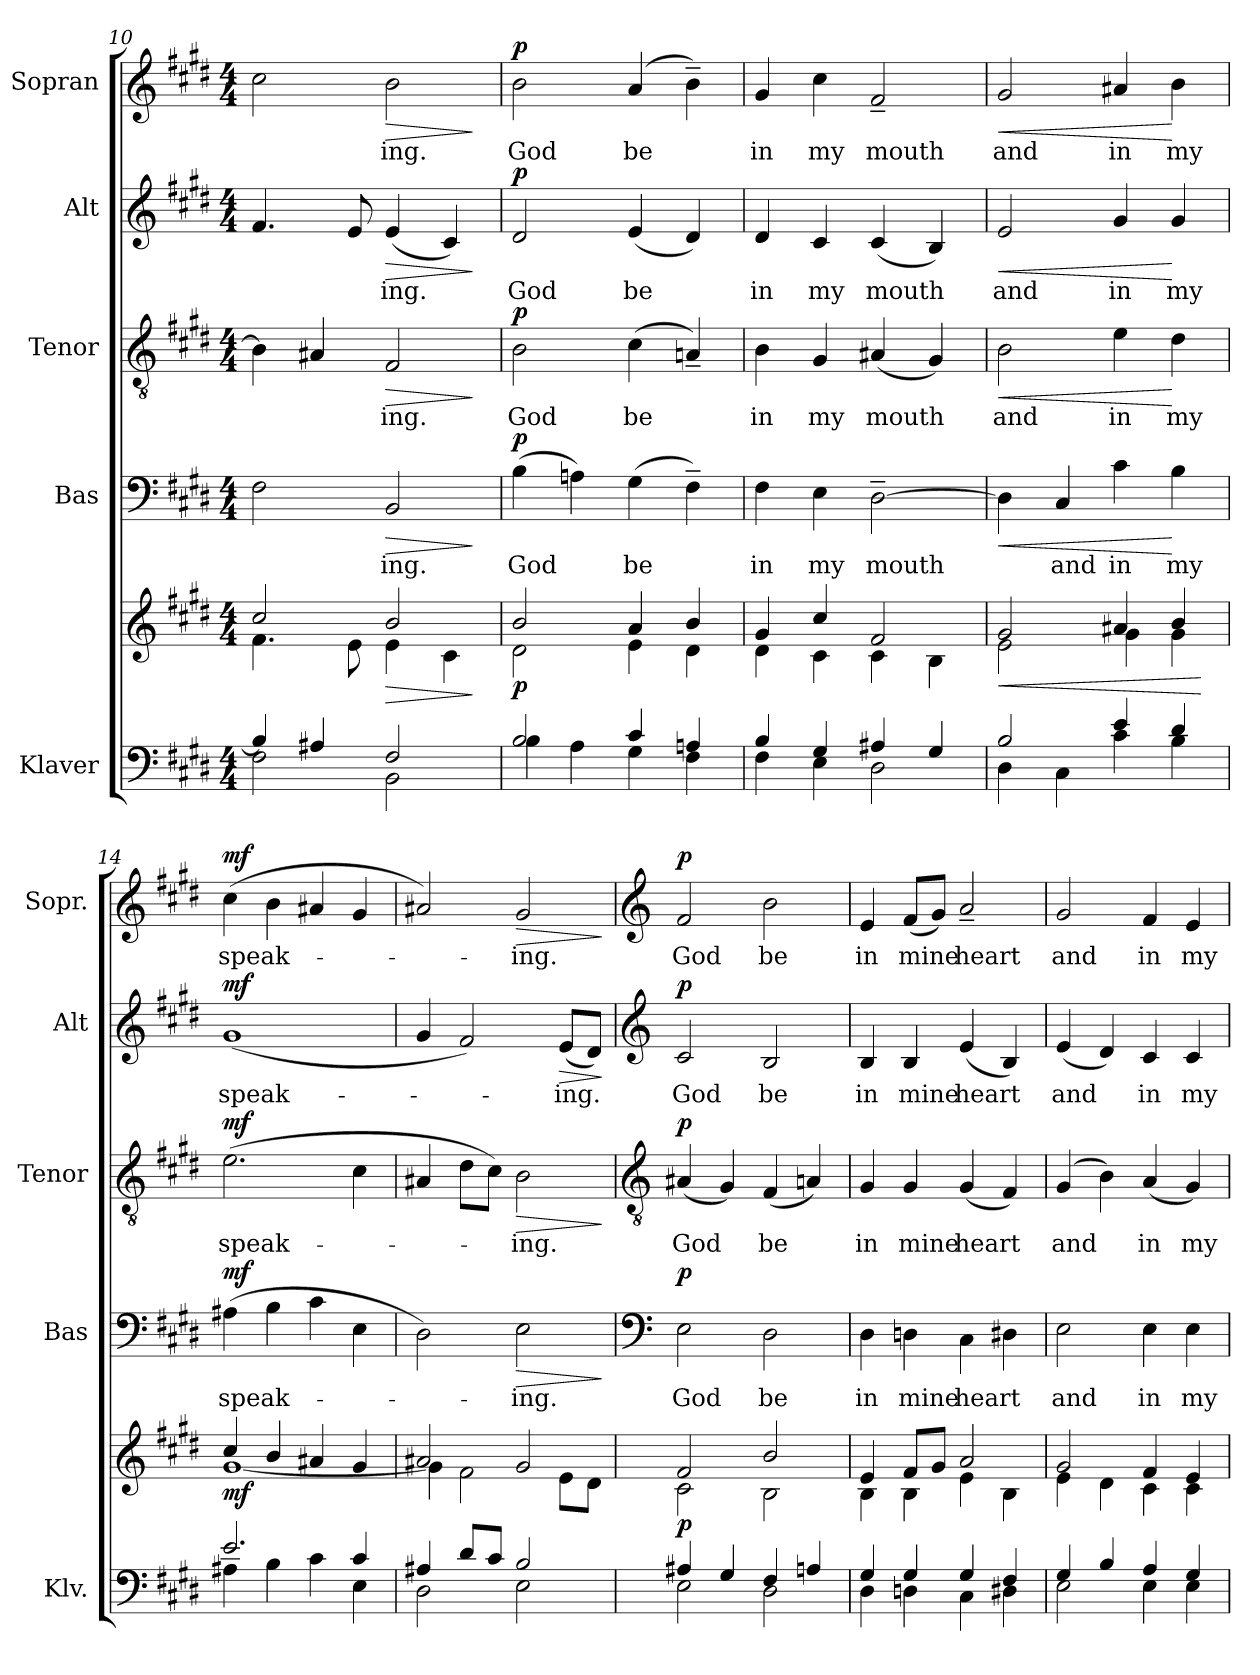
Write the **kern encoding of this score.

**kern	**kern	**dynam	**kern	**text	**dynam	**kern	**text	**dynam	**kern	**text	**dynam	**kern	**text	**dynam
*part5	*part5	*part5	*part4	*part4	*part4	*part3	*part3	*part3	*part2	*part2	*part2	*part1	*part1	*part1
*staff6	*staff5	*staff5/6	*staff4	*staff4	*staff4	*staff3	*staff3	*staff3	*staff2	*staff2	*staff2	*staff1	*staff1	*staff1
*I"Klaver	*	*	*I"Bas	*	*	*I"Tenor	*	*	*I"Alt	*	*	*I"Sopran	*	*
*I'Klv.	*	*	*I'Bas	*	*	*I'Tenor	*	*	*I'Alt	*	*	*I'Sopr.	*	*
*clefF4	*clefG2	*	*clefF4	*	*	*clefGv2	*	*	*clefG2	*	*	*clefG2	*	*
*k[f#c#g#d#]	*k[f#c#g#d#]	*	*k[f#c#g#d#]	*	*	*k[f#c#g#d#]	*	*	*k[f#c#g#d#]	*	*	*k[f#c#g#d#]	*	*
*M4/4	*M4/4	*	*M4/4	*	*	*M4/4	*	*	*M4/4	*	*	*M4/4	*	*
=10	=10	=10	=10	=10	=10	=10	=10	=10	=10	=10	=10	=10	=10	=10
*^	*^	*	*	*	*	*	*	*	*	*	*	*	*	*
4B/]	2F#\	2cc#/	4.f#\	.	2F#\	.	.	4B\]	.	.	4.f#/	.	.	2cc#\	.	.
4A#X/	.	.	.	.	.	.	.	4A#X/	.	.	.	.	.	.	.	.
.	.	.	8e\	.	.	.	.	.	.	.	8e/	.	.	.	.	.
!	!	!	!	!LO:HP:b	!	!LO:LY:b	!LO:HP:b	!	!LO:LY:b	!LO:HP:b	!	!LO:LY:b	!LO:HP:b	!	!LO:LY:b	!LO:HP:b
2F#/	2BB\	2b/	4e\	>	2BB/	-ing.	>	2F#/	-ing.	>	(4e/	ing.	>	2b\	-ing.	>
.	.	.	4c#\	.	.	.	.	.	.	.	4c#/)	.	.	.	.	.
*v	*v	*	*	*	*	*	*	*	*	*	*	*	*	*	*	*
*	*v	*v	*	*	*	*	*	*	*	*	*	*	*	*	*
.	.	]	.	.	]	.	.	]	.	.	]	.	.	]
!!LO:PB:g=z
=11	=11	=11	=11	=11	=11	=11	=11	=11	=11	=11	=11	=11	=11	=11
*^	*^	*	*	*	*	*	*	*	*	*	*	*	*	*
!	!	!	!	!LO:DY:b	!	!LO:LY:b	!LO:DY:a	!	!LO:LY:b	!LO:DY:a	!	!LO:LY:b	!LO:DY:a	!	!LO:LY:b	!LO:DY:a
2B/	4B\	2b/	2d#\	p	(>4B\	God	p	2B\	God	p	2d#/	God	p	2b\	God	p
.	4A\	.	.	.	4An\)	.	.	.	.	.	.	.	.	.	.	.
!	!	!	!	!	!	!LO:LY:b	!	!	!LO:LY:b	!	!	!LO:LY:b	!	!	!LO:LY:b	!
4c#/	4G#\	4a/	4e\	.	(>4G#\	be	.	(>4c#\	be	.	(4e/	be	.	(>4a/	be	.
4An/	4F#\	4b/	4d#\	.	4F#~\)	.	.	4An~/)	.	.	4d#/)	.	.	4b~\)	.	.
=12	=12	=12	=12	=12	=12	=12	=12	=12	=12	=12	=12	=12	=12	=12	=12	=12
!	!	!	!	!	!	!LO:LY:b	!	!	!LO:LY:b	!	!	!LO:LY:b	!	!	!LO:LY:b	!
4B/	4F#\	4g#/	4d#\	.	4F#\	in	.	4B\	in	.	4d#/	in	.	4g#/	in	.
!	!	!	!	!	!	!LO:LY:b	!	!	!LO:LY:b	!	!	!LO:LY:b	!	!	!LO:LY:b	!
4G#/	4E\	4cc#/	4c#\	.	4E\	my	.	4G#/	my	.	4c#/	my	.	4cc#\	my	.
!	!	!	!	!	!	!LO:LY:b	!	!	!LO:LY:b	!	!	!LO:LY:b	!	!	!LO:LY:b	!
4A#X/	2D#\	2f#/	4c#\	.	[2D#~\	mouth	.	(4A#X/	mouth	.	(4c#/	mouth	.	2f#~/	mouth	.
4G#/	.	.	4B\	.	.	.	.	4G#/)	.	.	4B/)	.	.	.	.	.
=13	=13	=13	=13	=13	=13	=13	=13	=13	=13	=13	=13	=13	=13	=13	=13	=13
!	!	!	!	!LO:HP:b	!	!	!LO:HP:b	!	!LO:LY:b	!LO:HP:b	!	!LO:LY:b	!LO:HP:b	!	!LO:LY:b	!LO:HP:b
2B/	4D#\	2g#/	2e\	<	4D#\]	.	<	2B\	and	<	2e/	and	<	2g#/	and	<
!	!	!	!	!	!	!LO:LY:b	!	!	!	!	!	!	!	!	!	!
.	4C#\	.	.	.	4C#/	and	.	.	.	.	.	.	.	.	.	.
!	!	!	!	!	!	!LO:LY:b	!	!	!LO:LY:b	!	!	!LO:LY:b	!	!	!LO:LY:b	!
4e/	4c#\	4a#X/	4g#\	.	4c#\	in	.	4e\	in	.	4g#/	in	.	4a#X/	in	.
!	!	!	!	!	!	!LO:LY:b	!	!	!LO:LY:b	!	!	!LO:LY:b	!	!	!LO:LY:b	!
4d#/	4B\	4b/	4g#\	.	4B\	my	[	4d#\	my	[	4g#/	my	[	4b\	my	[
*v	*v	*	*	*	*	*	*	*	*	*	*	*	*	*	*	*
*	*v	*v	*	*	*	*	*	*	*	*	*	*	*	*	*
.	.	[	.	.	.	.	.	.	.	.	.	.	.	.
=14	=14	=14	=14	=14	=14	=14	=14	=14	=14	=14	=14	=14	=14	=14
*^	*^	*	*	*	*	*	*	*	*	*	*	*	*	*
!	!	!	!	!LO:DY:b	!	!LO:LY:b	!LO:DY:a	!	!LO:LY:b	!LO:DY:a	!	!LO:LY:b	!LO:DY:a	!	!LO:LY:b	!LO:DY:a
2.e/	4A#X\	4cc#/	[1g#	mf	(>4A#X\	speak-	mf	(>2.e\	speak-	mf	(1g#	speak-	mf	(>4cc#\	speak-	mf
.	4B\	4b/	.	.	4B\	.	.	.	.	.	.	.	.	4b\	.	.
.	4c#\	4a#X/	.	.	4c#\	.	.	.	.	.	.	.	.	4a#X/	.	.
4c#/	4E\	4g#/	.	.	4E\	.	.	4c#\	.	.	.	.	.	4g#/	.	.
=15	=15	=15	=15	=15	=15	=15	=15	=15	=15	=15	=15	=15	=15	=15	=15	=15
4A#X/	2D#\	2a#X/	4g#\]	.	2D#\)	.	.	4A#X/	.	.	4g#/	.	.	2a#X/)	.	.
8d#/L	.	.	2f#\	.	.	.	.	8d#\L	.	.	2f#/)	.	.	.	.	.
8c#/J	.	.	.	.	.	.	.	8c#\J)	.	.	.	.	.	.	.	.
!	!	!	!	!	!	!LO:LY:b	!LO:HP:b	!	!LO:LY:b	!LO:HP:b	!	!	!	!	!LO:LY:b	!LO:HP:b
2B/	2E\	2g#/	.	.	2E\	-ing.	>	2B\	-ing.	>	.	.	.	2g#/	-ing.	>
!	!	!	!	!	!	!	!	!	!	!	!	!LO:LY:b	!LO:HP:b	!	!	!
.	.	.	8e\L	.	.	.	.	.	.	.	(8e/L	-ing.	>	.	.	.
.	.	.	8d#\J	.	.	.	.	.	.	.	8d#/J)	.	.	.	.	.
*v	*v	*	*	*	*	*	*	*	*	*	*	*	*	*	*	*
*	*v	*v	*	*	*	*	*	*	*	*	*	*	*	*	*
.	.	.	.	.	]	.	.	]	.	.	]	.	.	]
!!LO:LB:g=z
=16	=16	=16	=16	=16	=16	=16	=16	=16	=16	=16	=16	=16	=16	=16
*	*	*	*clefF4	*	*	*clefGv2	*	*	*clefG2	*	*	*clefG2	*	*
*^	*^	*	*	*	*	*	*	*	*	*	*	*	*	*
!	!	!	!	!LO:DY:a=2	!	!LO:LY:b	!LO:DY:a	!	!LO:LY:b	!LO:DY:a	!	!LO:LY:b	!LO:DY:a	!	!LO:LY:b	!LO:DY:a
4A#X/	2E\	2f#/	2c#\	p	2E\	God	p	(4A#X/	God	p	2c#/	God	p	2f#/	God	p
4G#/	.	.	.	.	.	.	.	4G#/)	.	.	.	.	.	.	.	.
!	!	!	!	!	!	!LO:LY:b	!	!	!LO:LY:b	!	!	!LO:LY:b	!	!	!LO:LY:b	!
4F#/	2D#\	2b/	2B\	.	2D#\	be	.	(4F#/	be	.	2B/	be	.	2b\	be	.
4An/	.	.	.	.	.	.	.	4An/)	.	.	.	.	.	.	.	.
=17	=17	=17	=17	=17	=17	=17	=17	=17	=17	=17	=17	=17	=17	=17	=17	=17
!	!	!	!	!	!	!LO:LY:b	!	!	!LO:LY:b	!	!	!LO:LY:b	!	!	!LO:LY:b	!
4G#/	4D#\	4e/	4B\	.	4D#\	in	.	4G#/	in	.	4B/	in	.	4e/	in	.
!	!	!	!	!	!	!LO:LY:b	!	!	!LO:LY:b	!	!	!LO:LY:b	!	!	!LO:LY:b	!
4G#/	4Dn\	8f#/L	4B\	.	4Dn\	mine	.	4G#/	mine	.	4B/	mine	.	(8f#/L	mine	.
.	.	8g#/J	.	.	.	.	.	.	.	.	.	.	.	8g#/J)	.	.
!	!	!	!	!	!	!LO:LY:b	!	!	!LO:LY:b	!	!	!LO:LY:b	!	!	!LO:LY:b	!
4G#/	4C#\	2a/	4e\	.	4C#\	heart	.	(4G#/	heart	.	(4e/	heart	.	2a~/	heart	.
4F#/	4D#X\	.	4B\	.	4D#X\	.	.	4F#/)	.	.	4B/)	.	.	.	.	.
=18	=18	=18	=18	=18	=18	=18	=18	=18	=18	=18	=18	=18	=18	=18	=18	=18
!	!	!	!	!	!	!LO:LY:b	!	!	!LO:LY:b	!	!	!LO:LY:b	!	!	!LO:LY:b	!
4G#/	2E\	2g#/	4e\	.	2E\	and	.	(4G#/	and	.	(4e/	and	.	2g#/	and	.
4B/	.	.	4d#\	.	.	.	.	4B\)	.	.	4d#/)	.	.	.	.	.
!	!	!	!	!	!	!LO:LY:b	!	!	!LO:LY:b	!	!	!LO:LY:b	!	!	!LO:LY:b	!
4A/	4E\	4f#/	4c#\	.	4E\	in	.	(4A/	in	.	4c#/	in	.	4f#/	in	.
!	!	!	!	!	!	!LO:LY:b	!	!	!LO:LY:b	!	!	!LO:LY:b	!	!	!LO:LY:b	!
4G#/	4E\	4e/	4c#\	.	4E\	my	.	4G#/)	my	.	4c#/	my	.	4e/	my	.
*v	*v	*	*	*	*	*	*	*	*	*	*	*	*	*	*	*
*	*v	*v	*	*	*	*	*	*	*	*	*	*	*	*	*
=	=	=	=	=	=	=	=	=	=	=	=	=	=	=
*-	*-	*-	*-	*-	*-	*-	*-	*-	*-	*-	*-	*-	*-	*-
